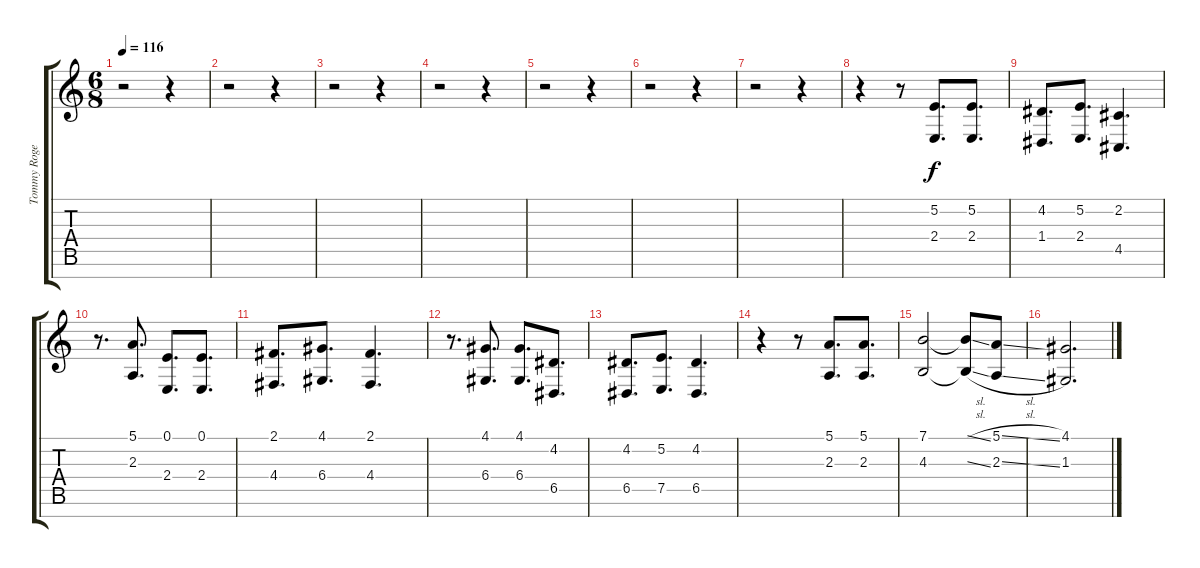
\track ("Tommy Rogers" "Tommy Roge") {instrument lead6voice}
\staff {score tabs}
\tuning (E4 B3 G3 D3 A2 E2 B1) {hide}
\ts (6 8)
\tempo 116
\clef g2
\ks c
r.2{dy f} r.4 |
r.2 r.4 |
r.2 r.4 |
r.2 r.4 |
r.2 r.4 |
r.2 r.4 |
r.2 r.4 |
r.4 r.8 (5.2 2.4).8{d} (5.2 2.4).8{d} |
(4.2 1.4).8{d} (5.2 2.4).8{d} (2.2 4.5).4{d} |
r.8{d} (5.1 2.3).8{d} (0.1 2.4).8{d} (0.1 2.4).8{d} |
(2.1 4.4).8{d} (4.1 6.4).8{d} (2.1 4.4).4{d} |
r.8{d} (4.1 6.4).8{d} (4.1 6.4).8{d} (4.2 6.5).8{d} |
(4.2 6.5).8{d} (5.2 7.5).8{d} (4.2 6.5).4{d} |
r.4 r.8 (5.1 2.3).8{d} (5.1 2.3).8{d} |
(7.1 4.3).2 (7.1{sl t} 4.3{sl t}).8 (5.1{sl} 2.3{sl}).8 |
(4.1 1.3).2{d}
